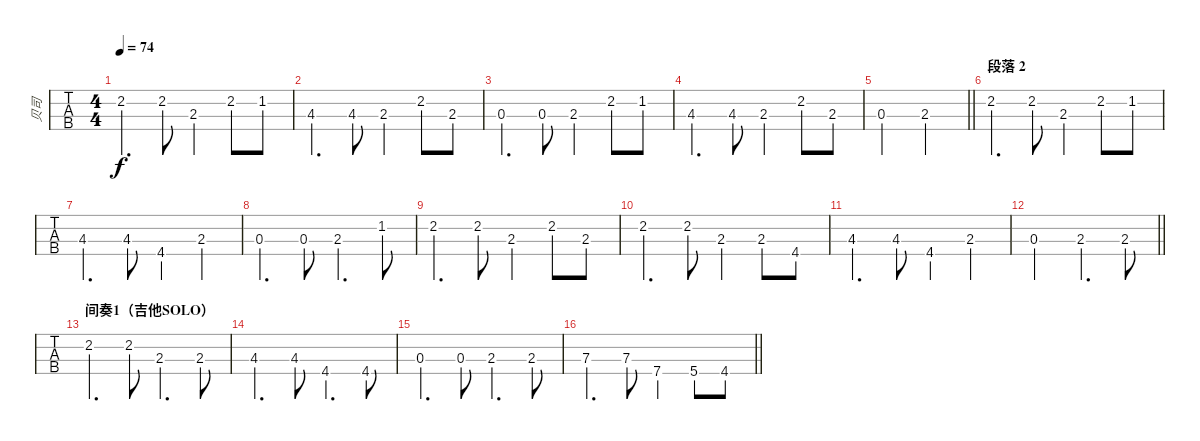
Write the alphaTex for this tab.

\track ("贝司" "贝司") {instrument electricbasspick}
\staff {tabs}
\tuning (G2 D2 A1 E1) {hide}
\ts (4 4)
\tempo 74
\clef f4
\ks c
2.2.4{d dy f} 2.2.8 2.3.4 2.2.8 1.2.8 |
4.3.4{d} 4.3.8 2.3.4 2.2.8 2.3.8 |
0.3.4{d} 0.3.8 2.3.4 2.2.8 1.2.8 |
4.3.4{d} 4.3.8 2.3.4 2.2.8 2.3.8 |
\barLineRight lightlight
0.3.2 2.3.2 |
\section ("" "段落 2")
2.2.4{d} 2.2.8 2.3.4 2.2.8 1.2.8 |
4.3.4{d} 4.3.8 4.4.4 2.3.4 |
0.3.4{d} 0.3.8 2.3.4{d} 1.2.8 |
2.2.4{d} 2.2.8 2.3.4 2.2.8 2.3.8 |
2.2.4{d} 2.2.8 2.3.4 2.3.8 4.4.8 |
4.3.4{d} 4.3.8 4.4.4 2.3.4 |
\barLineRight lightlight
0.3.2 2.3.4{d} 2.3.8 |
\section ("" "间奏1（吉他SOLO）")
2.2.4{d} 2.2.8 2.3.4{d} 2.3.8 |
4.3.4{d} 4.3.8 4.4.4{d} 4.4.8 |
0.3.4{d} 0.3.8 2.3.4{d} 2.3.8 |
\barLineRight lightlight
7.3.4{d} 7.3.8 7.4.4 5.4.8 4.4.8
